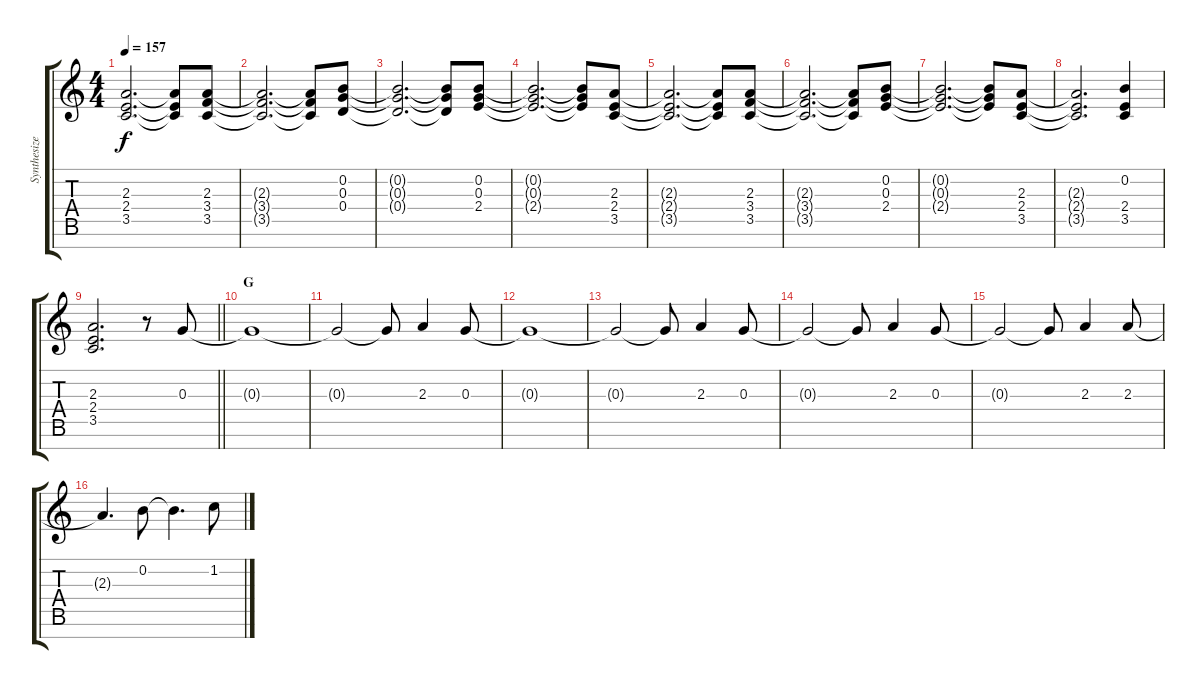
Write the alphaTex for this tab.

\track ("Synthesizer I" "Synthesize") {instrument fx5brightness}
\staff {score tabs}
\tuning (E5 B4 G4 D4 A3 E3 B2) {hide}
\ts (4 4)
\tempo 157
\clef g2
\ks c
(2.3 2.4 3.5).2{d dy f} (2.3{t} 2.4{t} 3.5{t}).8 (2.3 3.4 3.5).8 |
(2.3{t} 3.4{t} 3.5{t}).2{d} (2.3{t} 3.4{t} 3.5{t}).8 (0.2 0.3 0.4).8 |
(0.2{t} 0.3{t} 0.4{t}).2{d} (0.2{t} 0.3{t} 0.4{t}).8 (0.2 0.3 2.4).8 |
(0.2{t} 0.3{t} 2.4{t}).2{d} (0.2{t} 0.3{t} 2.4{t}).8 (2.3 2.4 3.5).8 |
(2.3{t} 2.4{t} 3.5{t}).2{d} (2.3{t} 2.4{t} 3.5{t}).8 (2.3 3.4 3.5).8 |
(2.3{t} 3.4{t} 3.5{t}).2{d} (2.3{t} 3.4{t} 3.5{t}).8 (0.2 0.3 2.4).8 |
(0.2{t} 0.3{t} 2.4{t}).2{d} (0.2{t} 0.3{t} 2.4{t}).8 (2.3 2.4 3.5).8 |
(2.3{t} 2.4{t} 3.5{t}).2{d} (0.2 2.4 3.5).4 |
\barLineRight lightlight
(2.3 2.4 3.5).2{d} r.8 0.3.8 |
\section ("" "G")
0.3{t}.1 |
0.3{t}.2 0.3{t}.8 2.3.4 0.3.8 |
0.3{t}.1 |
0.3{t}.2 0.3{t}.8 2.3.4 0.3.8 |
0.3{t}.2 0.3{t}.8 2.3.4 0.3.8 |
0.3{t}.2 0.3{t}.8 2.3.4 2.3.8 |
2.3{t}.4{d} 0.2.8 0.2{t}.4{d} 1.2.8
